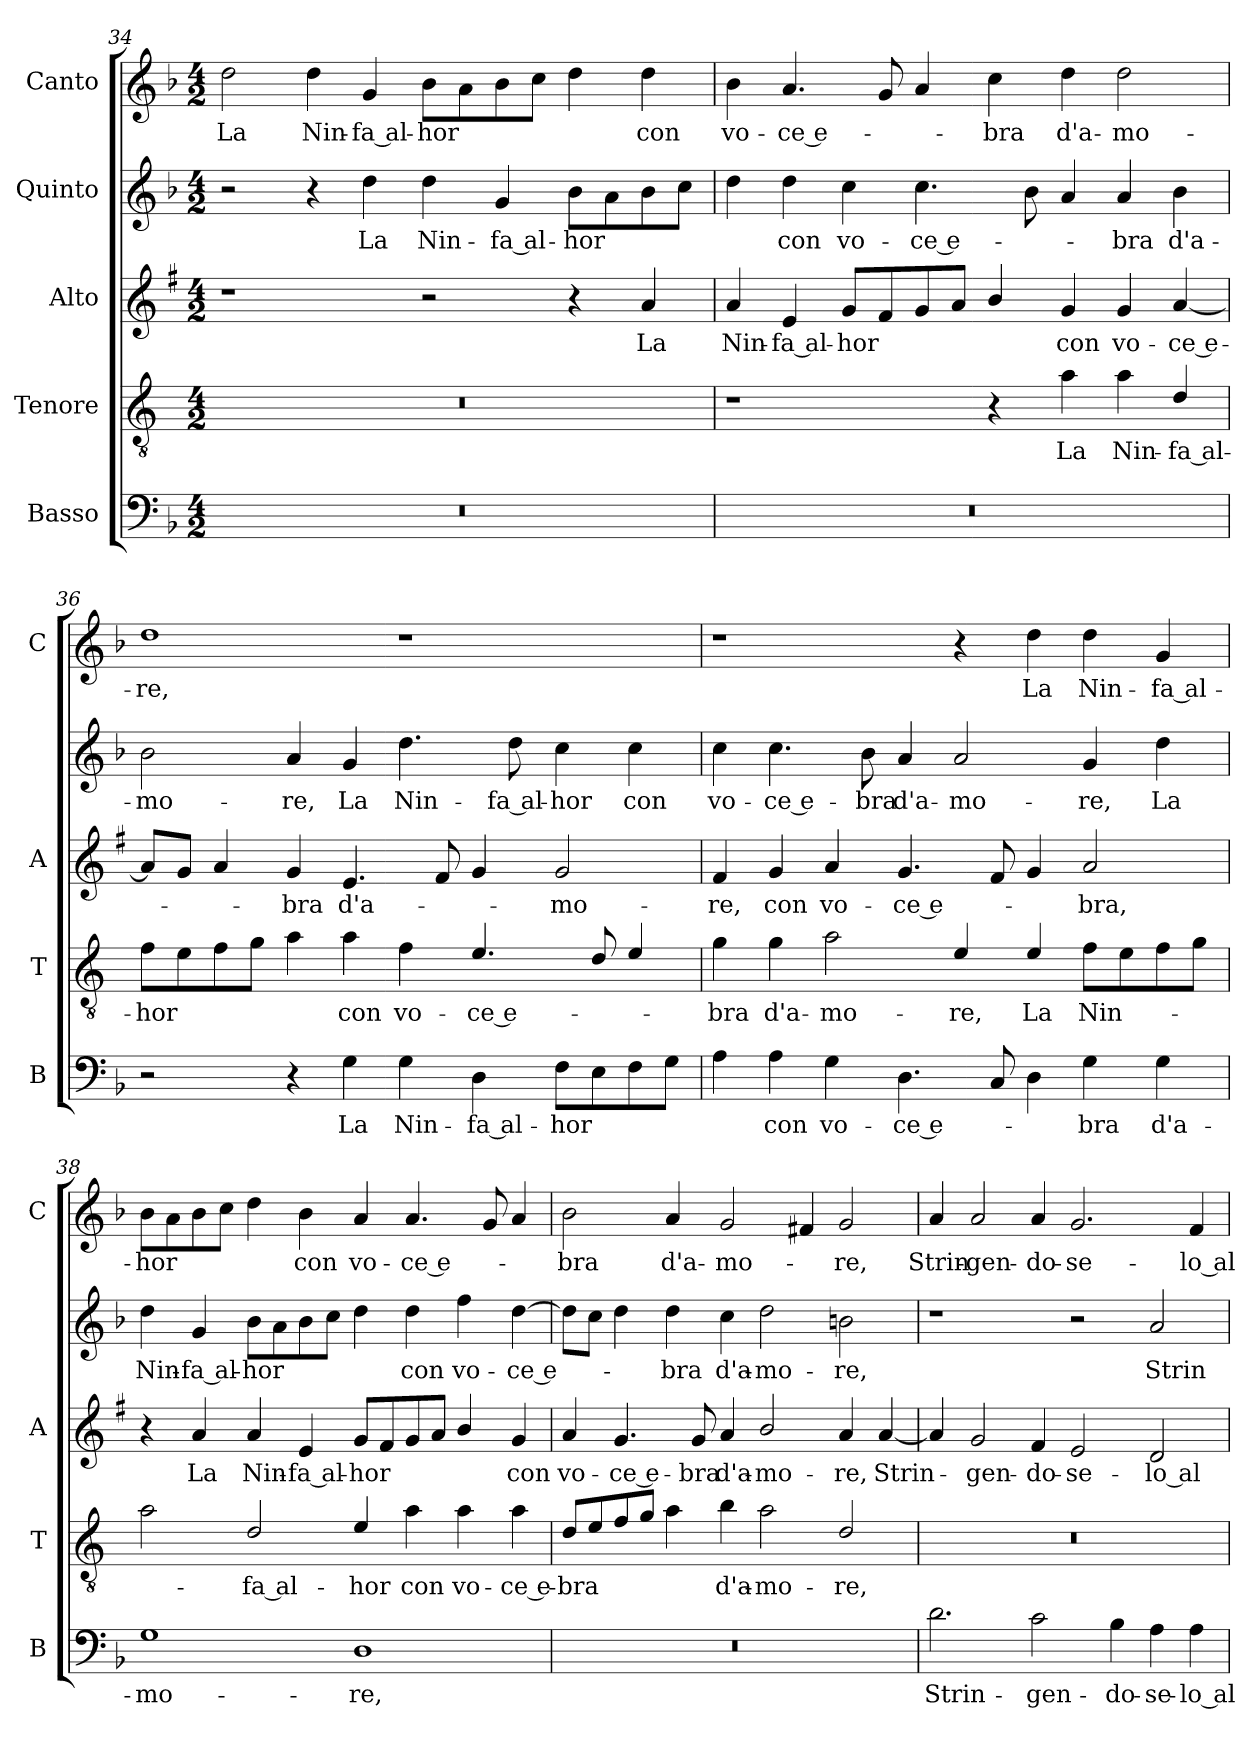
**kern	**text	**kern	**text	**kern	**text	**kern	**text	**kern	**text
*part5	*part5	*part4	*part4	*part3	*part3	*part2	*part2	*part1	*part1
*staff5	*staff5	*staff4	*staff4	*staff3	*staff3	*staff2	*staff2	*staff1	*staff1
*I"Basso	*	*I"Tenore	*	*I"Alto	*	*I"Quinto	*	*I"Canto	*
*I'B	*	*I'T	*	*I'A	*	*	*	*I'C	*
!!LO:LB:g=z
*clefF4	*	*clefGv2	*	*clefG2	*	*clefG2	*	*clefG2	*
*	*	*ITrd4c7	*	*ITrd1c2	*	*	*	*	*
*k[b-]	*	*k[b-]	*	*k[b-]	*	*k[b-]	*	*k[b-]	*
*F:	*	*F:	*	*F:	*	*F:	*	*F:	*
*M4/2	*	*M4/2	*	*M4/2	*	*M4/2	*	*M4/2	*
=34	=34	=34	=34	=34	=34	=34	=34	=34	=34
!	!	!	!	!	!	!	!	!	!LO:LY:b
0r	.	0r	.	1r	.	2r	.	2dd\	La
!	!	!	!	!	!	!	!	!	!LO:LY:b
.	.	.	.	.	.	4r	.	4dd\	Nin-
!	!	!	!	!	!	!	!LO:LY:b	!	!LO:LY:b
.	.	.	.	.	.	4dd\	La	4g/	-fa al-
!	!	!	!	!	!	!	!LO:LY:b	!	!LO:LY:b
.	.	.	.	2r	.	4dd\	Nin-	8b-\L	-hor
.	.	.	.	.	.	.	.	8a\	.
!	!	!	!	!	!	!	!LO:LY:b	!	!
.	.	.	.	.	.	4g/	-fa al-	8b-\	.
.	.	.	.	.	.	.	.	8cc\J	.
!	!	!	!	!	!	!	!LO:LY:b	!	!
.	.	.	.	4r	.	8b-\L	-hor	4dd\	.
.	.	.	.	.	.	8a\	.	.	.
!	!	!	!	!	!LO:LY:b	!	!	!	!LO:LY:b
.	.	.	.	4g/	La	8b-\	.	4dd\	con
.	.	.	.	.	.	8cc\J	.	.	.
=35	=35	=35	=35	=35	=35	=35	=35	=35	=35
!	!	!	!	!	!LO:LY:b	!	!	!	!LO:LY:b
0r	.	1r	.	4g/	Nin-	4dd\	.	4b-\	vo-
!	!	!	!	!	!LO:LY:b	!	!LO:LY:b	!	!LO:LY:b
.	.	.	.	4d/	-fa al-	4dd\	con	4.a/	-ce e-
!	!	!	!	!	!LO:LY:b	!	!LO:LY:b	!	!
.	.	.	.	8f/L	-hor	4cc\	vo-	.	.
.	.	.	.	8e/	.	.	.	8g/	.
!	!	!	!	!	!	!	!LO:LY:b	!	!
.	.	.	.	8f/	.	4.cc\	-ce e-	4a/	.
.	.	.	.	8g/J	.	.	.	.	.
!	!	!	!	!	!	!	!	!	!LO:LY:b
.	.	4r	.	4a/	.	.	.	4cc\	-bra
.	.	.	.	.	.	8b-\	.	.	.
!	!	!	!LO:LY:b	!	!LO:LY:b	!	!	!	!LO:LY:b
.	.	4d\	La	4f/	con	4a/	.	4dd\	d'a-
!	!	!	!LO:LY:b	!	!LO:LY:b	!	!LO:LY:b	!	!LO:LY:b
.	.	4d\	Nin-	4f/	vo-	4a/	-bra	2dd\	-mo-
!	!	!	!LO:LY:b	!	!LO:LY:b	!	!LO:LY:b	!	!
.	.	4G/	-fa al-	[4g/	-ce e-	4b-\	d'a-	.	.
=36	=36	=36	=36	=36	=36	=36	=36	=36	=36
!	!	!	!LO:LY:b	!	!	!	!LO:LY:b	!	!LO:LY:b
2r	.	8B-\L	-hor	8g/L]	.	2b-\	-mo-	1dd	-re,
.	.	8A\	.	8f/J	.	.	.	.	.
.	.	8B-\	.	4g/	.	.	.	.	.
.	.	8c\J	.	.	.	.	.	.	.
!	!	!	!	!	!LO:LY:b	!	!LO:LY:b	!	!
4r	.	4d\	.	4f/	-bra	4a/	-re,	.	.
!	!LO:LY:b	!	!LO:LY:b	!	!LO:LY:b	!	!LO:LY:b	!	!
4G\	La	4d\	con	4.d/	d'a-	4g/	La	.	.
!	!LO:LY:b	!	!LO:LY:b	!	!	!	!LO:LY:b	!	!
4G\	Nin-	4B-\	vo-	.	.	4.dd\	Nin-	1r	.
.	.	.	.	8e/	.	.	.	.	.
!	!LO:LY:b	!	!LO:LY:b	!	!	!	!	!	!
4D\	-fa al-	4.A/	-ce e-	4f/	.	.	.	.	.
!	!	!	!	!	!	!	!LO:LY:b	!	!
.	.	.	.	.	.	8dd\	-fa al-	.	.
!	!LO:LY:b	!	!	!	!LO:LY:b	!	!LO:LY:b	!	!
8F\L	-hor	.	.	2f/	-mo-	4cc\	-hor	.	.
8E\	.	8G/	.	.	.	.	.	.	.
!	!	!	!	!	!	!	!LO:LY:b	!	!
8F\	.	4A/	.	.	.	4cc\	con	.	.
8G\J	.	.	.	.	.	.	.	.	.
!!LO:LB:g=z
=37	=37	=37	=37	=37	=37	=37	=37	=37	=37
!	!	!	!LO:LY:b	!	!LO:LY:b	!	!LO:LY:b	!	!
4A\	.	4c\	-bra	4e/	-re,	4cc\	vo-	1r	.
!	!LO:LY:b	!	!LO:LY:b	!	!LO:LY:b	!	!LO:LY:b	!	!
4A\	con	4c\	d'a-	4f/	con	4.cc\	-ce e-	.	.
!	!LO:LY:b	!	!LO:LY:b	!	!LO:LY:b	!	!	!	!
4G\	vo-	2d\	-mo-	4g/	vo-	.	.	.	.
!	!	!	!	!	!	!	!LO:LY:b	!	!
.	.	.	.	.	.	8b-\	-bra	.	.
!	!LO:LY:b	!	!	!	!LO:LY:b	!	!LO:LY:b	!	!
4.D\	-ce e-	.	.	4.f/	-ce e-	4a/	d'a-	.	.
!	!	!	!LO:LY:b	!	!	!	!LO:LY:b	!	!
.	.	4A/	-re,	.	.	2a/	-mo-	4r	.
8C/	.	.	.	8e/	.	.	.	.	.
!	!	!	!LO:LY:b	!	!	!	!	!	!LO:LY:b
4D\	.	4A/	La	4f/	.	.	.	4dd\	La
!	!LO:LY:b	!	!LO:LY:b	!	!LO:LY:b	!	!LO:LY:b	!	!LO:LY:b
4G\	-bra	8B-\L	Nin-	2g/	-bra,	4g/	-re,	4dd\	Nin-
.	.	8A\	.	.	.	.	.	.	.
!	!LO:LY:b	!	!	!	!	!	!LO:LY:b	!	!LO:LY:b
4G\	d'a-	8B-\	.	.	.	4dd\	La	4g/	-fa al-
.	.	8c\J	.	.	.	.	.	.	.
=38	=38	=38	=38	=38	=38	=38	=38	=38	=38
!	!LO:LY:b	!	!	!	!	!	!LO:LY:b	!	!LO:LY:b
1G	-mo-	2d\	.	4r	.	4dd\	Nin-	8b-\L	-hor
.	.	.	.	.	.	.	.	8a\	.
!	!	!	!	!	!LO:LY:b	!	!LO:LY:b	!	!
.	.	.	.	4g/	La	4g/	-fa al-	8b-\	.
.	.	.	.	.	.	.	.	8cc\J	.
!	!	!	!LO:LY:b	!	!LO:LY:b	!	!LO:LY:b	!	!
.	.	2G/	-fa al-	4g/	Nin-	8b-\L	-hor	4dd\	.
.	.	.	.	.	.	8a\	.	.	.
!	!	!	!	!	!LO:LY:b	!	!	!	!LO:LY:b
.	.	.	.	4d/	-fa al-	8b-\	.	4b-\	con
.	.	.	.	.	.	8cc\J	.	.	.
!	!LO:LY:b	!	!LO:LY:b	!	!LO:LY:b	!	!	!	!LO:LY:b
1D	-re,	4A/	-hor	8f/L	-hor	4dd\	.	4a/	vo-
.	.	.	.	8e/	.	.	.	.	.
!	!	!	!LO:LY:b	!	!	!	!LO:LY:b	!	!LO:LY:b
.	.	4d\	con	8f/	.	4dd\	con	4.a/	-ce e-
.	.	.	.	8g/J	.	.	.	.	.
!	!	!	!LO:LY:b	!	!	!	!LO:LY:b	!	!
.	.	4d\	vo-	4a/	.	4ff\	vo-	.	.
.	.	.	.	.	.	.	.	8g/	.
!	!	!	!LO:LY:b	!	!LO:LY:b	!	!LO:LY:b	!	!
.	.	4d\	-ce e-	4f/	con	[4dd\	-ce e-	4a/	.
=39	=39	=39	=39	=39	=39	=39	=39	=39	=39
!	!	!	!LO:LY:b	!	!LO:LY:b	!	!	!	!LO:LY:b
0r	.	8G/L	-bra	4g/	vo-	8dd\L]	.	2b-\	-bra
.	.	8A/	.	.	.	8cc\J	.	.	.
!	!	!	!	!	!LO:LY:b	!	!	!	!
.	.	8B-/	.	4.f/	-ce e-	4dd\	.	.	.
.	.	8c/J	.	.	.	.	.	.	.
!	!	!	!	!	!	!	!LO:LY:b	!	!LO:LY:b
.	.	4d\	.	.	.	4dd\	-bra	4a/	d'a-
!	!	!	!	!	!LO:LY:b	!	!	!	!
.	.	.	.	8f/	-bra	.	.	.	.
!	!	!	!LO:LY:b	!	!LO:LY:b	!	!LO:LY:b	!	!LO:LY:b
.	.	4e\	d'a-	4g/	d'a-	4cc\	d'a-	2g/	-mo-
!	!	!	!LO:LY:b	!	!LO:LY:b	!	!LO:LY:b	!	!
.	.	2d\	-mo-	2a/	-mo-	2dd\	-mo-	.	.
.	.	.	.	.	.	.	.	4f#X/	.
!	!	!	!LO:LY:b	!	!LO:LY:b	!	!LO:LY:b	!	!LO:LY:b
.	.	2G/	-re,	4g/	-re,	2bn\	-re,	2g/	-re,
!	!	!	!	!	!LO:LY:b	!	!	!	!
.	.	.	.	[4g/	Strin-	.	.	.	.
!!LO:PB:g=z
=40	=40	=40	=40	=40	=40	=40	=40	=40	=40
!	!LO:LY:b	!	!	!	!	!	!	!	!LO:LY:b
2.d\	Strin-	0r	.	4g/]	.	1r	.	4a/	Strin-
!	!	!	!	!	!LO:LY:b	!	!	!	!LO:LY:b
.	.	.	.	2f/	-gen-	.	.	2a/	-gen-
!	!LO:LY:b	!	!	!	!LO:LY:b	!	!	!	!LO:LY:b
2c\	-gen-	.	.	4e/	-do-	.	.	4a/	-do-
!	!	!	!	!	!LO:LY:b	!	!	!	!LO:LY:b
.	.	.	.	2d/	-se-	2r	.	2.g/	-se-
!	!LO:LY:b	!	!	!	!	!	!	!	!
4B-\	-do-	.	.	.	.	.	.	.	.
!	!LO:LY:b	!	!	!	!LO:LY:b	!	!LO:LY:b	!	!
4A\	-se-	.	.	2c/	-lo al	2a/	Strin-	.	.
!	!LO:LY:b	!	!	!	!	!	!	!	!LO:LY:b
4A\	-lo al	.	.	.	.	.	.	4f/	-lo al
=	=	=	=	=	=	=	=	=	=
*-	*-	*-	*-	*-	*-	*-	*-	*-	*-
